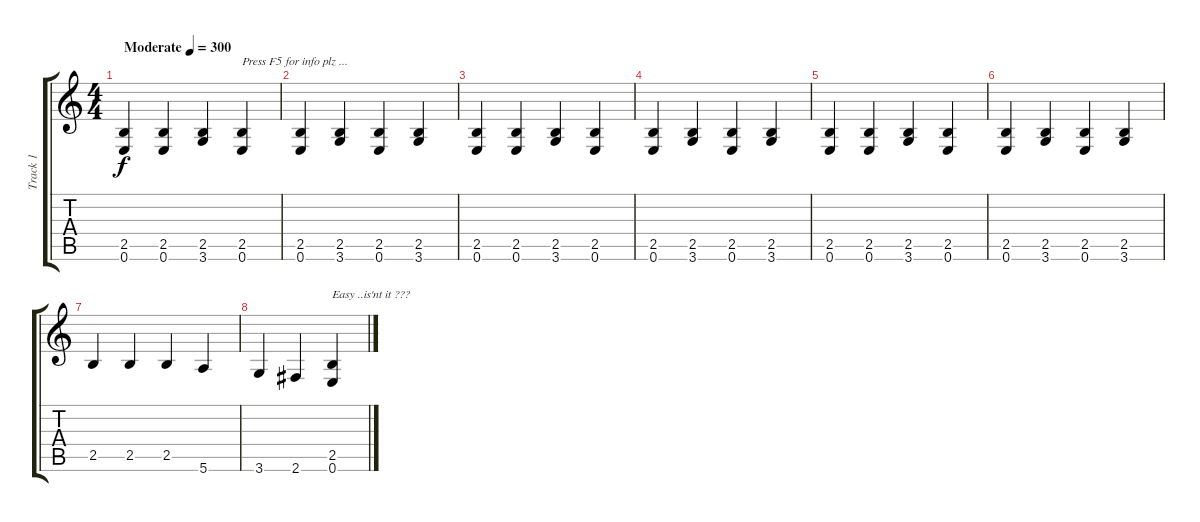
\track ("Track 1" "Track 1") {instrument distortionguitar}
\staff {score tabs}
\tuning (E4 B3 G3 D3 A2 E2) {hide}
\ts (4 4)
\tempo (300 "Moderate")
\clef g2
\ks c
(2.5 0.6).4{dy f instrument distortionguitar} (2.5 0.6).4 (2.5 3.6).4 (2.5 0.6).4{txt "Press F5 for info plz ..."} |
(2.5 0.6).4 (2.5 3.6).4 (2.5 0.6).4 (2.5 3.6).4 |
(2.5 0.6).4 (2.5 0.6).4 (2.5 3.6).4 (2.5 0.6).4 |
(2.5 0.6).4 (2.5 3.6).4 (2.5 0.6).4 (2.5 3.6).4 |
(2.5 0.6).4 (2.5 0.6).4 (2.5 3.6).4 (2.5 0.6).4 |
(2.5 0.6).4 (2.5 3.6).4 (2.5 0.6).4 (2.5 3.6).4 |
2.5.4 2.5.4 2.5.4 5.6.4 |
3.6.4 2.6.4 (2.5 0.6).4{txt "Easy ..is'nt it ???"}
